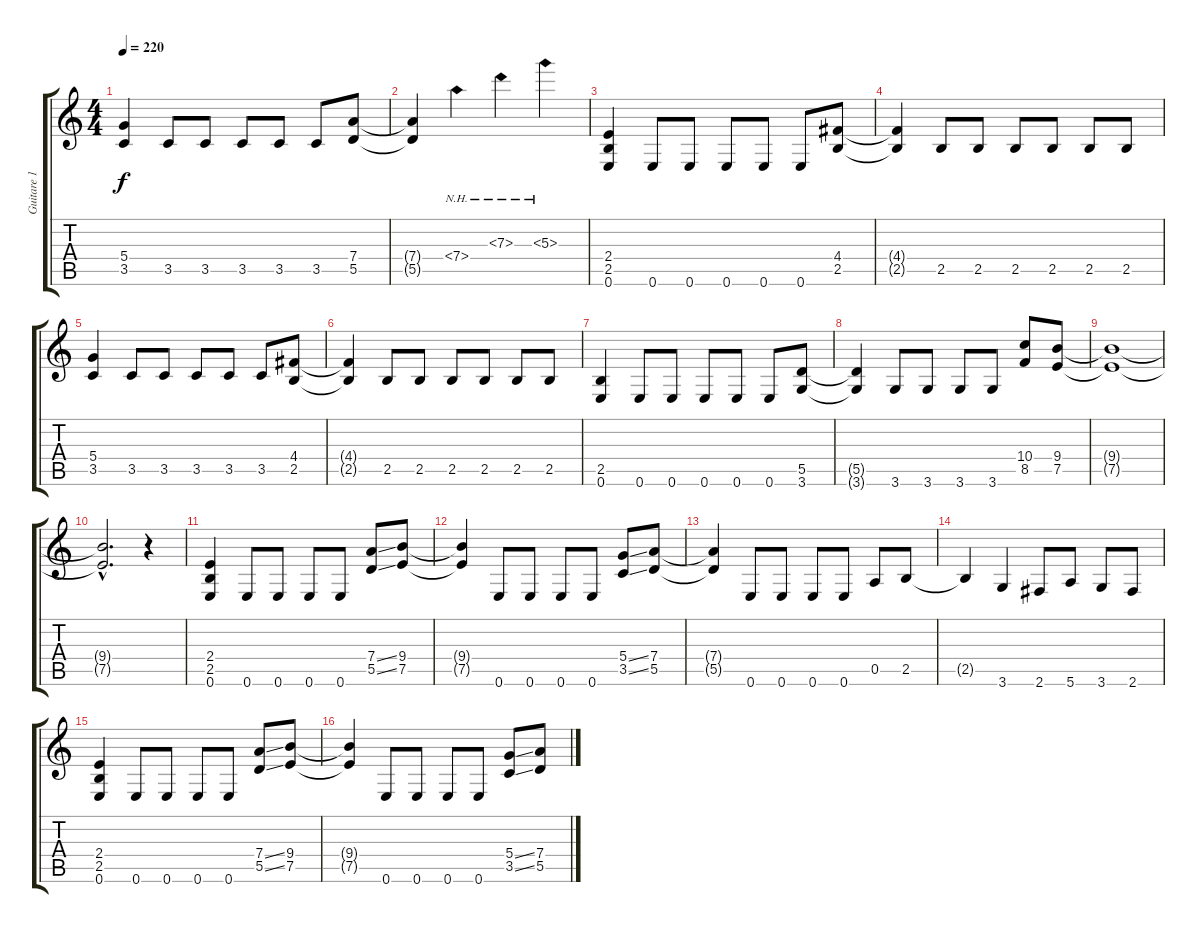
\track ("Guitare 1" "Guitare 1") {instrument distortionguitar}
\staff {score tabs}
\tuning (E4 B3 G3 D3 A2 E2) {hide}
\ts (4 4)
\tempo 220
\clef g2
\ks c
(5.4 3.5).4{dy f} 3.5.8 3.5.8 3.5.8 3.5.8 3.5.8 (7.4 5.5).8 |
(7.4{t} 5.5{t}).4 7.4{nh}.4 7.3{nh}.4 5.3{nh}.4 |
(2.4 2.5 0.6).4 0.6.8 0.6.8 0.6.8 0.6.8 0.6.8 (4.4 2.5).8 |
(4.4{t} 2.5{t}).4 2.5.8 2.5.8 2.5.8 2.5.8 2.5.8 2.5.8 |
(5.4 3.5).4 3.5.8 3.5.8 3.5.8 3.5.8 3.5.8 (4.4 2.5).8 |
(4.4{t} 2.5{t}).4 2.5.8 2.5.8 2.5.8 2.5.8 2.5.8 2.5.8 |
(2.5 0.6).4 0.6.8 0.6.8 0.6.8 0.6.8 0.6.8 (5.5 3.6).8 |
(5.5{t} 3.6{t}).4 3.6.8 3.6.8 3.6.8 3.6.8 (10.4 8.5).8 (9.4 7.5).8 |
(9.4{t} 7.5{t}).1 |
(9.4{hac t} 7.5{hac t}).2{d} r.4 |
(2.4 2.5 0.6).4 0.6.8 0.6.8 0.6.8 0.6.8 (7.4{ss} 5.5{ss}).8 (9.4 7.5).8 |
(9.4{t} 7.5{t}).4 0.6.8 0.6.8 0.6.8 0.6.8 (5.4{ss} 3.5{ss}).8 (7.4 5.5).8 |
(7.4{t} 5.5{t}).4 0.6.8 0.6.8 0.6.8 0.6.8 0.5.8 2.5.8 |
2.5{t}.4 3.6.4 2.6.8 5.6.8 3.6.8 2.6.8 |
(2.4 2.5 0.6).4 0.6.8 0.6.8 0.6.8 0.6.8 (7.4{ss} 5.5{ss}).8 (9.4 7.5).8 |
(9.4{t} 7.5{t}).4 0.6.8 0.6.8 0.6.8 0.6.8 (5.4{ss} 3.5{ss}).8 (7.4 5.5).8
